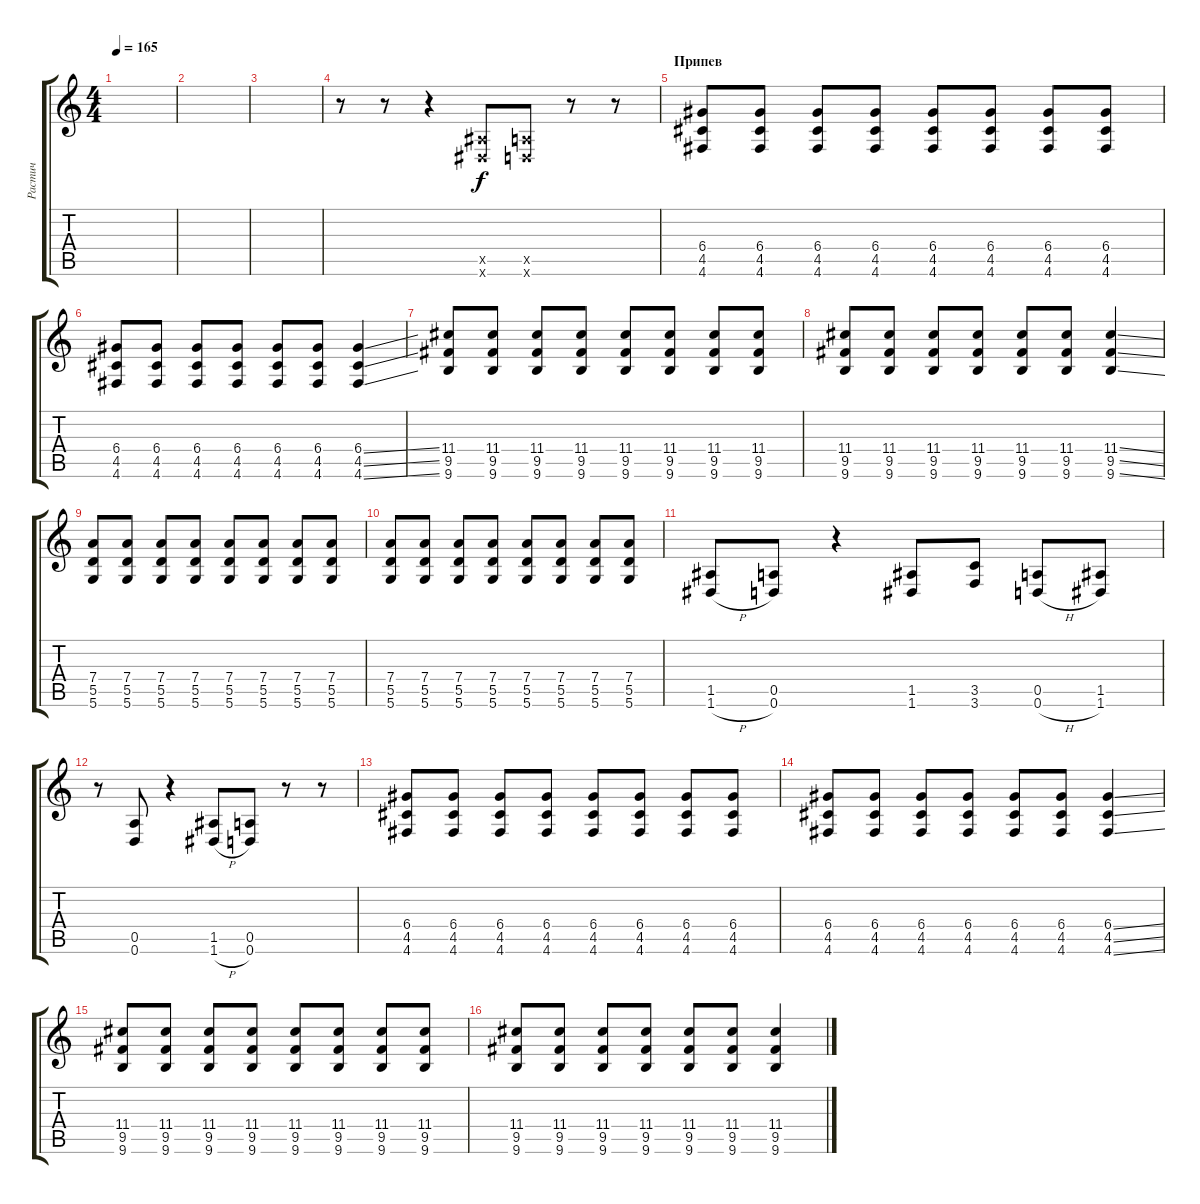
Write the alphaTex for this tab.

\track ("Растич" "Растич") {instrument distortionguitar}
\staff {score tabs}
\tuning (E4 B3 G3 D3 A2 D2) {hide}
\ts (4 4)
\tempo 165
\clef g2
\ks c
|
|
|
r.8 r.8 r.4{instrument distortionguitar} (1.5{x} 1.6{x}).8 (0.5{x} 0.6{x}).8 r.8 r.8 |
\section ("" "Припев")
(6.4 4.5 4.6).8 (6.4 4.5 4.6).8 (6.4 4.5 4.6).8 (6.4 4.5 4.6).8 (6.4 4.5 4.6).8 (6.4 4.5 4.6).8 (6.4 4.5 4.6).8 (6.4 4.5 4.6).8 |
(6.4 4.5 4.6).8 (6.4 4.5 4.6).8 (6.4 4.5 4.6).8 (6.4 4.5 4.6).8 (6.4 4.5 4.6).8 (6.4 4.5 4.6).8 (6.4{ss} 4.5{ss} 4.6{ss}).4 |
(11.4 9.5 9.6).8 (11.4 9.5 9.6).8 (11.4 9.5 9.6).8 (11.4 9.5 9.6).8 (11.4 9.5 9.6).8 (11.4 9.5 9.6).8 (11.4 9.5 9.6).8 (11.4 9.5 9.6).8 |
(11.4 9.5 9.6).8 (11.4 9.5 9.6).8 (11.4 9.5 9.6).8 (11.4 9.5 9.6).8 (11.4 9.5 9.6).8 (11.4 9.5 9.6).8 (11.4{ss} 9.5{ss} 9.6{ss}).4 |
(7.4 5.5 5.6).8 (7.4 5.5 5.6).8 (7.4 5.5 5.6).8 (7.4 5.5 5.6).8 (7.4 5.5 5.6).8 (7.4 5.5 5.6).8 (7.4 5.5 5.6).8 (7.4 5.5 5.6).8 |
(7.4 5.5 5.6).8 (7.4 5.5 5.6).8 (7.4 5.5 5.6).8 (7.4 5.5 5.6).8 (7.4 5.5 5.6).8 (7.4 5.5 5.6).8 (7.4 5.5 5.6).8 (7.4 5.5 5.6).8 |
(1.5 1.6{h}).8{instrument overdrivenguitar} (0.5 0.6).8 r.4 (1.5 1.6).8 (3.5 3.6).8 (0.5 0.6{h}).8 (1.5 1.6).8 |
r.8 (0.5 0.6).8 r.4 (1.5 1.6{h}).8 (0.5 0.6).8 r.8 r.8 |
(6.4 4.5 4.6).8 (6.4 4.5 4.6).8 (6.4 4.5 4.6).8 (6.4 4.5 4.6).8 (6.4 4.5 4.6).8 (6.4 4.5 4.6).8 (6.4 4.5 4.6).8 (6.4 4.5 4.6).8 |
(6.4 4.5 4.6).8 (6.4 4.5 4.6).8 (6.4 4.5 4.6).8 (6.4 4.5 4.6).8 (6.4 4.5 4.6).8 (6.4 4.5 4.6).8 (6.4{ss} 4.5{ss} 4.6{ss}).4 |
(11.4 9.5 9.6).8 (11.4 9.5 9.6).8 (11.4 9.5 9.6).8 (11.4 9.5 9.6).8 (11.4 9.5 9.6).8 (11.4 9.5 9.6).8 (11.4 9.5 9.6).8 (11.4 9.5 9.6).8 |
(11.4 9.5 9.6).8 (11.4 9.5 9.6).8 (11.4 9.5 9.6).8 (11.4 9.5 9.6).8 (11.4 9.5 9.6).8 (11.4 9.5 9.6).8 (11.4{ss} 9.5{ss} 9.6{ss}).4
